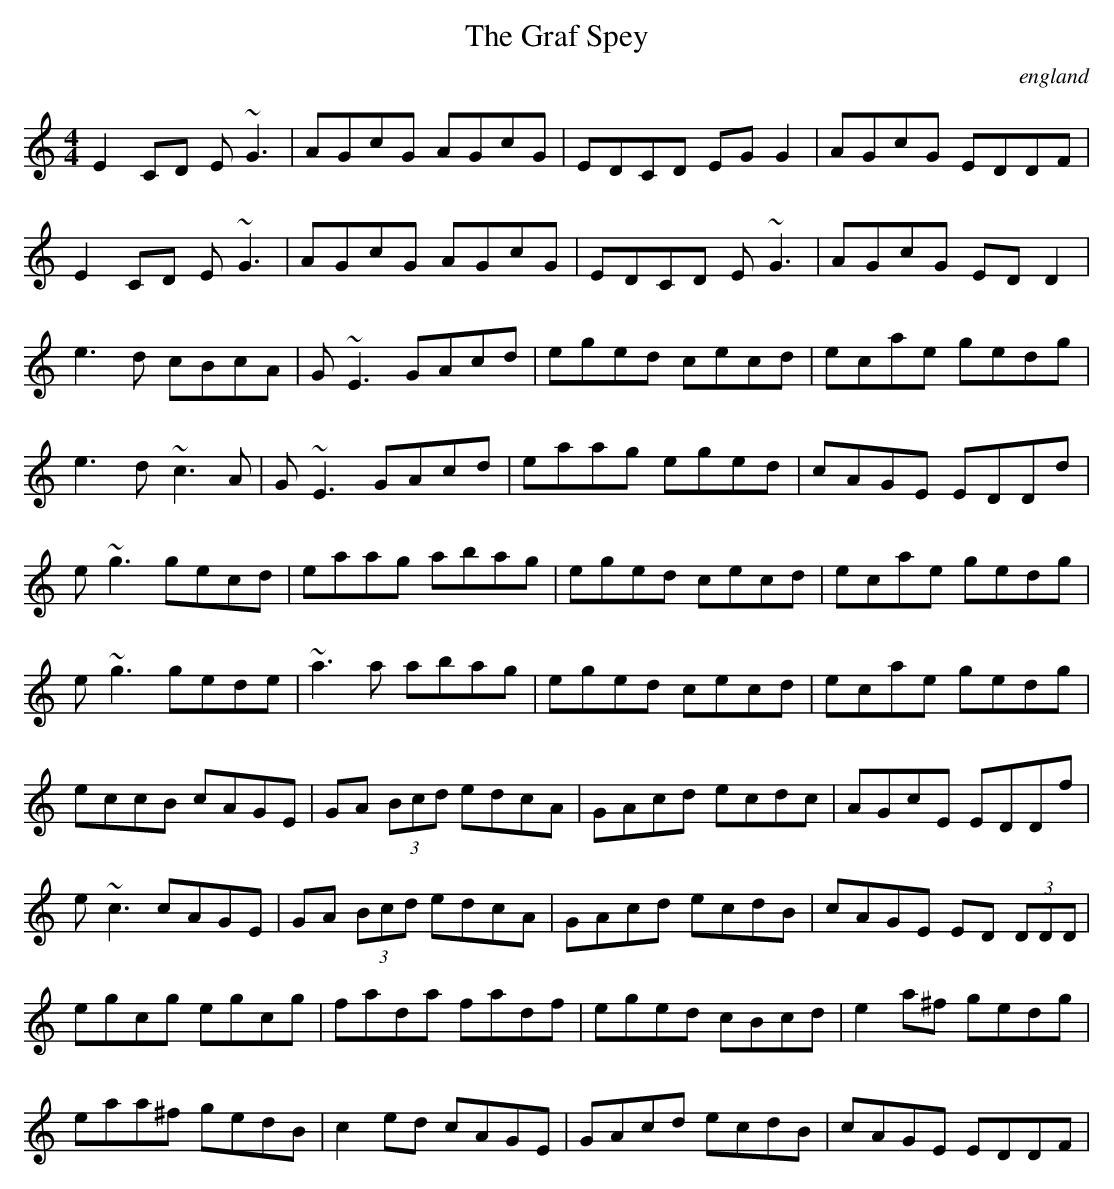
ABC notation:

X:1
T:Graf Spey, The
O:england
M:4/4
L:1/8
K:C
E2CD E~G3 | AGcG AGcG | EDCD EGG2 | AGcG EDDF |
E2CD E~G3 | AGcG AGcG | EDCD E~G3 | AGcG EDD2 |
e3d cBcA | G~E3 GAcd | eged cecd | ecae gedg |
e3d ~c3A | G~E3 GAcd | eaag eged | cAGE EDDd |
e~g3 gecd | eaag abag | eged cecd | ecae gedg |
e~g3 gede | ~a3a abag | eged cecd | ecae gedg |
eccB cAGE | GA (3Bcd edcA | GAcd ecdc | AGcE EDDf |
e~c3 cAGE | GA (3Bcd edcA | GAcd ecdB | cAGE ED (3DDD |
egcg egcg | fada fadf | eged cBcd | e2a^f gedg |
eaa^f gedB | c2ed cAGE | GAcd ecdB | cAGE EDDF |
